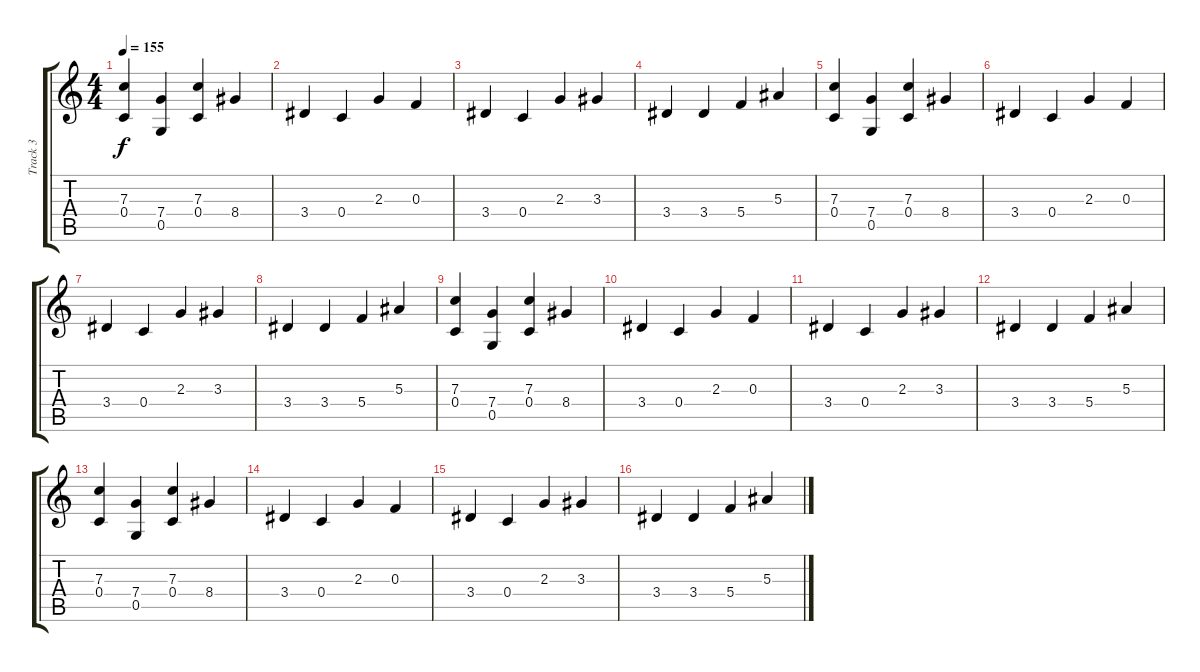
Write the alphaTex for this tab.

\track ("Track 3" "Track 3") {instrument distortionguitar}
\staff {score tabs}
\tuning (D4 A3 F3 C3 G2 C2) {hide}
\ts (4 4)
\tempo 155
\clef g2
\ks c
(7.3 0.4).4{dy f} (7.4 0.5).4 (7.3 0.4).4 8.4.4 |
3.4.4 0.4.4 2.3.4 0.3.4 |
3.4.4 0.4.4 2.3.4 3.3.4 |
3.4.4 3.4.4 5.4.4 5.3.4 |
(7.3 0.4).4 (7.4 0.5).4 (7.3 0.4).4 8.4.4 |
3.4.4 0.4.4 2.3.4 0.3.4 |
3.4.4 0.4.4 2.3.4 3.3.4 |
3.4.4 3.4.4 5.4.4 5.3.4 |
(7.3 0.4).4 (7.4 0.5).4 (7.3 0.4).4 8.4.4 |
3.4.4 0.4.4 2.3.4 0.3.4 |
3.4.4 0.4.4 2.3.4 3.3.4 |
3.4.4 3.4.4 5.4.4 5.3.4 |
(7.3 0.4).4 (7.4 0.5).4 (7.3 0.4).4 8.4.4 |
3.4.4 0.4.4 2.3.4 0.3.4 |
3.4.4 0.4.4 2.3.4 3.3.4 |
3.4.4 3.4.4 5.4.4 5.3.4
